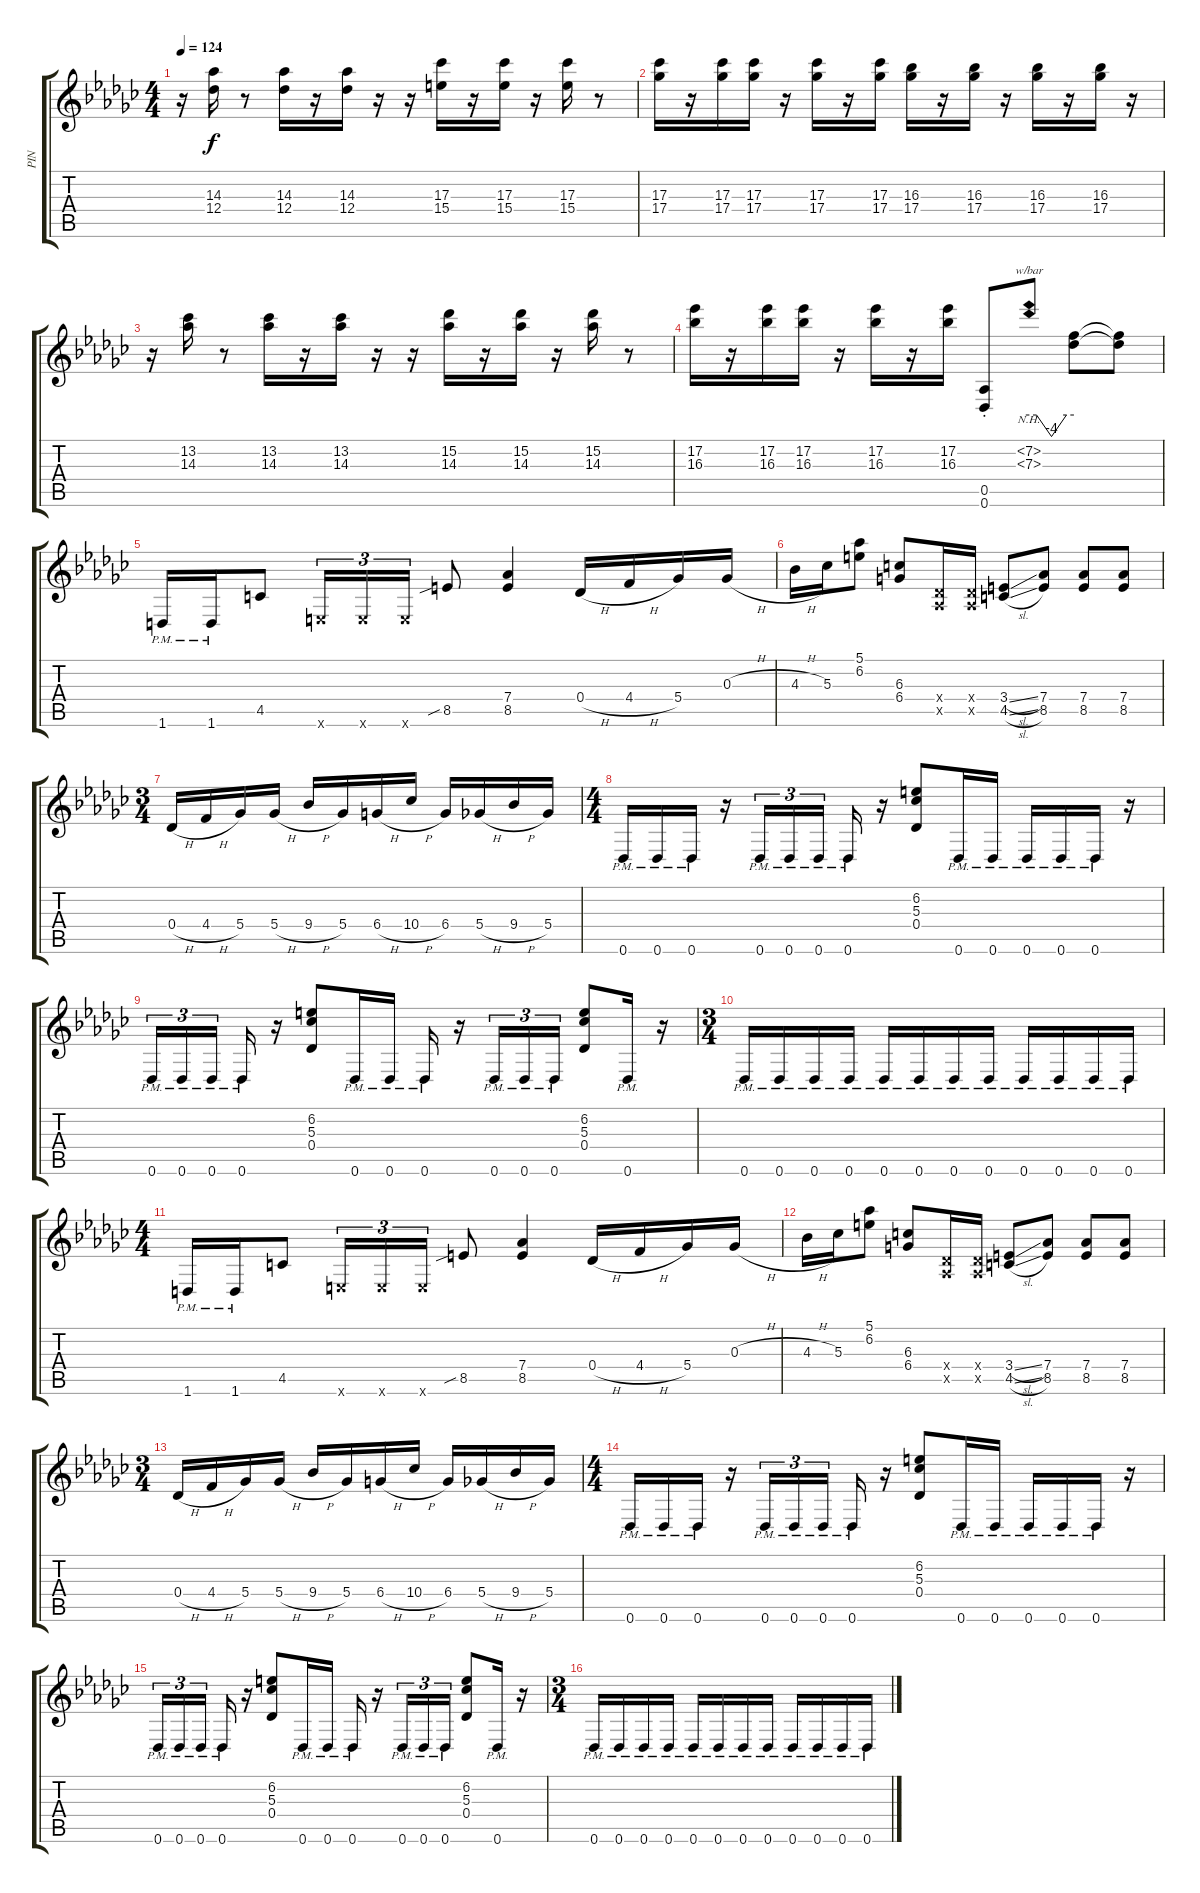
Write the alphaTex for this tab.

\track ("PIN" "PIN") {instrument distortionguitar}
\staff {score tabs}
\tuning (Eb4 Bb3 Gb3 Db3 Ab2 Db2) {hide}
\ts (4 4)
\tempo 124
\clef g2
\ks gb
r.16{dy f} (14.3 12.4).16 r.8 (14.3 12.4).16 r.16 (14.3 12.4).16 r.16 r.16 (17.3 15.4).16 r.16 (17.3 15.4).16 r.16 (17.3 15.4).16 r.8 |
(17.3 17.4).16 r.16 (17.3 17.4).16 (17.3 17.4).16 r.16 (17.3 17.4).16 r.16 (17.3 17.4).16 (16.3 17.4).16 r.16 (16.3 17.4).16 r.16 (16.3 17.4).16 r.16 (16.3 17.4).16 r.16 |
r.16 (13.2 14.3).16 r.8 (13.2 14.3).16 r.16 (13.2 14.3).16 r.16 r.16 (15.2 14.3).16 r.16 (15.2 14.3).16 r.16 (15.2 14.3).16 r.8 |
(17.2 16.3).16 r.16 (17.2 16.3).16 (17.2 16.3).16 r.16 (17.2 16.3).16 r.16 (17.2 16.3).16 (0.5{st} 0.6{st}).8 (7.2{nh} 7.3{nh}).8{tbe (custom default 0 0 10 0 30 -16 50 0 60 0)} (7.2{t} 7.3{t}).8 (7.2{t} 7.3{t}).8 |
1.6{pm}.16 1.6{pm}.16 4.5.8 3.6{x}.16{tu (3 2)} 3.6{x}.16{tu (3 2)} 3.6{x}.16{tu (3 2)} 8.5{sib}.8 (7.4 8.5).4 0.4{h}.16 4.4{h}.16 5.4.16 0.3{h}.16 |
4.3{h}.16 5.3.16 (5.1 6.2).8 (6.3 6.4).8 (0.4{x} 0.5{x}).16 (0.4{x} 0.5{x}).16 (3.4{sl} 4.5{sl}).8 (7.4 8.5).8 (7.4 8.5).8 (7.4 8.5).8 |
\ts (3 4)
0.4{h}.16 4.4{h}.16 5.4.16 5.4{h}.16 9.4{h}.16 5.4.16 6.4{h}.16 10.4{h}.16 6.4.16 5.4{h}.16 9.4{h}.16 5.4.16 |
\ts (4 4)
0.6{pm}.16 0.6{pm}.16 0.6{pm}.16 r.16 0.6{pm}.16{tu (3 2)} 0.6{pm}.16{tu (3 2)} 0.6{pm}.16{tu (3 2)} 0.6{pm}.16 r.16 (6.2 5.3 0.4).8 0.6{pm}.16 0.6{pm}.16 0.6{pm}.16 0.6{pm}.16 0.6{pm}.16 r.16 |
0.6{pm}.16{tu (3 2)} 0.6{pm}.16{tu (3 2)} 0.6{pm}.16{tu (3 2)} 0.6{pm}.16 r.16 (6.2 5.3 0.4).8 0.6{pm}.16 0.6{pm}.16 0.6{pm}.16 r.16 0.6{pm}.16{tu (3 2)} 0.6{pm}.16{tu (3 2)} 0.6{pm}.16{tu (3 2)} (6.2 5.3 0.4).8 0.6{pm}.16 r.16 |
\ts (3 4)
0.6{pm}.16 0.6{pm}.16 0.6{pm}.16 0.6{pm}.16 0.6{pm}.16 0.6{pm}.16 0.6{pm}.16 0.6{pm}.16 0.6{pm}.16 0.6{pm}.16 0.6{pm}.16 0.6{pm}.16 |
\ts (4 4)
1.6{pm}.16 1.6{pm}.16 4.5.8 3.6{x}.16{tu (3 2)} 3.6{x}.16{tu (3 2)} 3.6{x}.16{tu (3 2)} 8.5{sib}.8 (7.4 8.5).4 0.4{h}.16 4.4{h}.16 5.4.16 0.3{h}.16 |
4.3{h}.16 5.3.16 (5.1 6.2).8 (6.3 6.4).8 (0.4{x} 0.5{x}).16 (0.4{x} 0.5{x}).16 (3.4{sl} 4.5{sl}).8 (7.4 8.5).8 (7.4 8.5).8 (7.4 8.5).8 |
\ts (3 4)
0.4{h}.16 4.4{h}.16 5.4.16 5.4{h}.16 9.4{h}.16 5.4.16 6.4{h}.16 10.4{h}.16 6.4.16 5.4{h}.16 9.4{h}.16 5.4.16 |
\ts (4 4)
0.6{pm}.16 0.6{pm}.16 0.6{pm}.16 r.16 0.6{pm}.16{tu (3 2)} 0.6{pm}.16{tu (3 2)} 0.6{pm}.16{tu (3 2)} 0.6{pm}.16 r.16 (6.2 5.3 0.4).8 0.6{pm}.16 0.6{pm}.16 0.6{pm}.16 0.6{pm}.16 0.6{pm}.16 r.16 |
0.6{pm}.16{tu (3 2)} 0.6{pm}.16{tu (3 2)} 0.6{pm}.16{tu (3 2)} 0.6{pm}.16 r.16 (6.2 5.3 0.4).8 0.6{pm}.16 0.6{pm}.16 0.6{pm}.16 r.16 0.6{pm}.16{tu (3 2)} 0.6{pm}.16{tu (3 2)} 0.6{pm}.16{tu (3 2)} (6.2 5.3 0.4).8 0.6{pm}.16 r.16 |
\ts (3 4)
0.6{pm}.16 0.6{pm}.16 0.6{pm}.16 0.6{pm}.16 0.6{pm}.16 0.6{pm}.16 0.6{pm}.16 0.6{pm}.16 0.6{pm}.16 0.6{pm}.16 0.6{pm}.16 0.6{pm}.16
